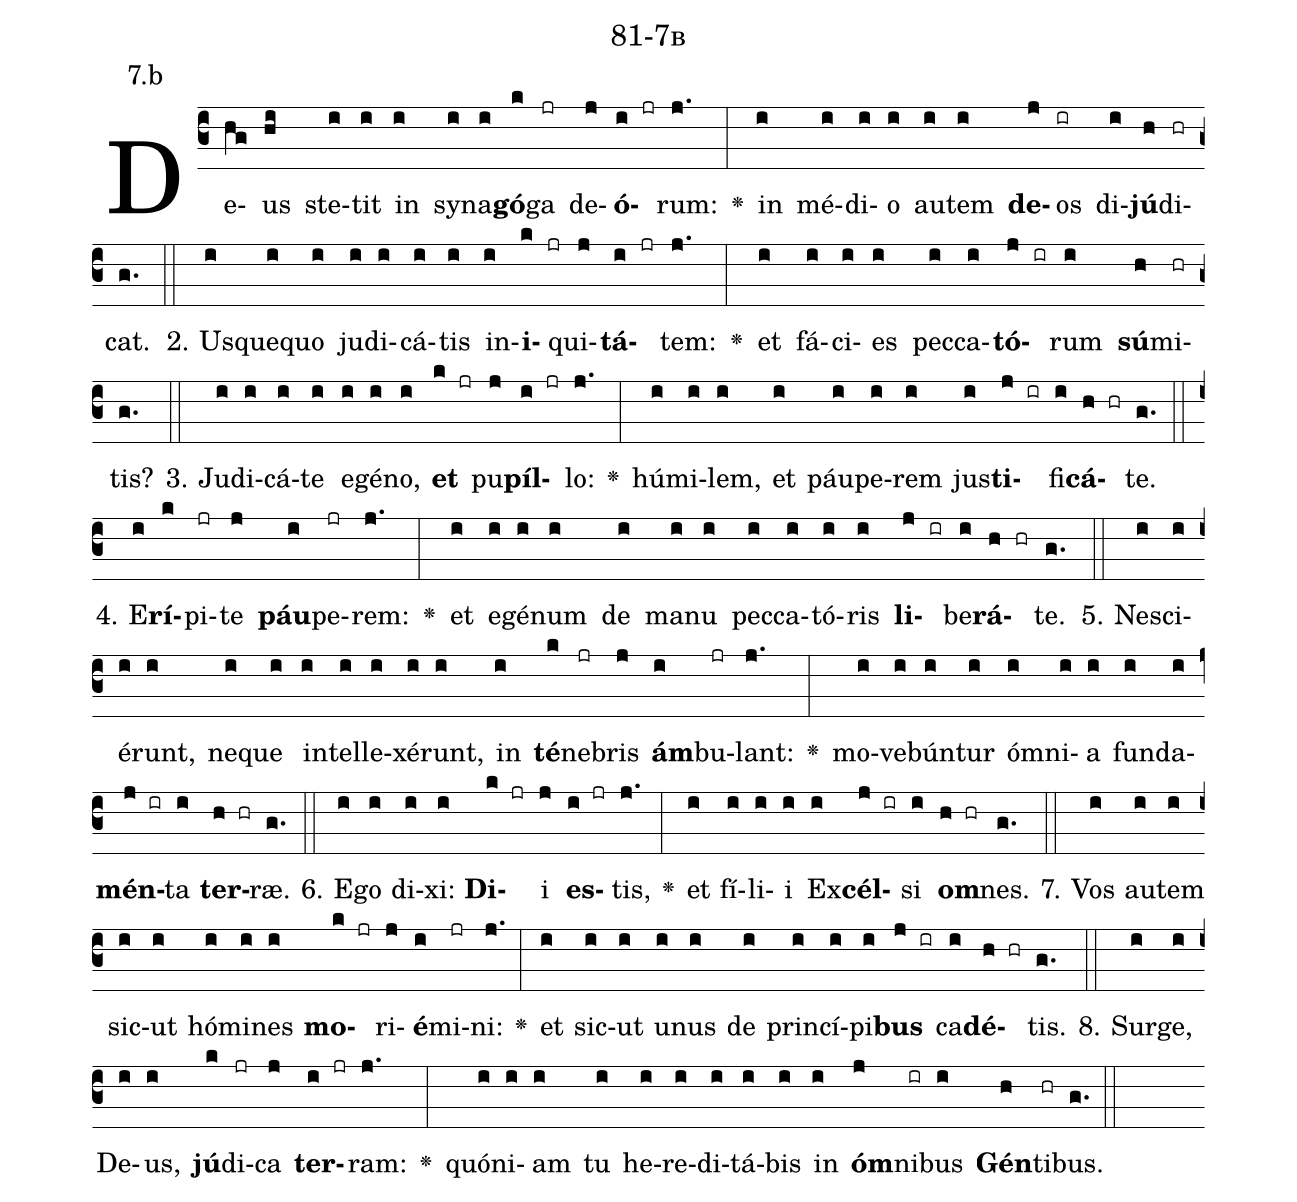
name: 81-7b;
annotation: 7.b;
%%
(c3)De(hg)us(hi) ste(i)tit(i) in(i) sy(i)na(i)<b>gó</b>(k)ga(jr) de(j)<b>ó</b>(i jr)rum:(j.) <v>\greheightstar</v>(:) in(i) mé(i)di(i)o(i) au(i)tem(i) <b>de</b>(j)os(ir) di(i)<b>jú</b>(h)di(hr)cat.(g.) (::)
2. Us(i)que(i)quo(i) ju(i)di(i)cá(i)tis(i) in(i)<b>i</b>(k jr)qui(j)<b>tá</b>(i jr)tem:(j.) <v>\greheightstar</v>(:) et(i) fá(i)ci(i)es(i) pec(i)ca(i)<b>tó</b>(j ir)rum(i) <b>sú</b>(h)mi(hr)tis?(g.) (::)
3. Ju(i)di(i)cá(i)te(i) e(i)gé(i)no,(i) <b>et</b>(k jr) pu(j)<b>píl</b>(i jr)lo:(j.) <v>\greheightstar</v>(:) hú(i)mi(i)lem,(i) et(i) páu(i)pe(i)rem(i) jus(i)<b>ti</b>(j ir)fi(i)<b>cá</b>(h hr)te.(g.) (::)
4. E(i)<b>rí</b>(k)pi(jr)te(j) <b>páu</b>(i)pe(jr)rem:(j.) <v>\greheightstar</v>(:) et(i) e(i)gé(i)num(i) de(i) ma(i)nu(i) pec(i)ca(i)tó(i)ris(i) <b>li</b>(j ir)be(i)<b>rá</b>(h hr)te.(g.) (::)
5. Ne(i)sci(i)é(i)runt,(i) ne(i)que(i) in(i)tel(i)le(i)xé(i)runt,(i) in(i) <b>té</b>(k)ne(jr)bris(j) <b>ám</b>(i)bu(jr)lant:(j.) <v>\greheightstar</v>(:) mo(i)ve(i)bún(i)tur(i) óm(i)ni(i)a(i) fun(i)da(i)<b>mén</b>(j ir)ta(i) <b>ter</b>(h hr)ræ.(g.) (::)
6. E(i)go(i) di(i)xi:(i) <b>Di</b>(k jr)i(j) <b>es</b>(i jr)tis,(j.) <v>\greheightstar</v>(:) et(i) fí(i)li(i)i(i) Ex(i)<b>cél</b>(j ir)si(i) <b>om</b>(h hr)nes.(g.) (::)
7. Vos(i) au(i)tem(i) sic(i)ut(i) hó(i)mi(i)nes(i) <b>mo</b>(k jr)ri(j)<b>é</b>(i)mi(jr)ni:(j.) <v>\greheightstar</v>(:) et(i) sic(i)ut(i) u(i)nus(i) de(i) prin(i)cí(i)pi(i)<b>bus</b>(j ir) ca(i)<b>dé</b>(h hr)tis.(g.) (::)
8. Sur(i)ge,(i) De(i)us,(i) <b>jú</b>(k)di(jr)ca(j) <b>ter</b>(i jr)ram:(j.) <v>\greheightstar</v>(:) quón(i)i(i)am(i) tu(i) he(i)re(i)di(i)tá(i)bis(i) in(i) <b>óm</b>(j)ni(ir)bus(i) <b>Gén</b>(h)ti(hr)bus.(g.) (::)
